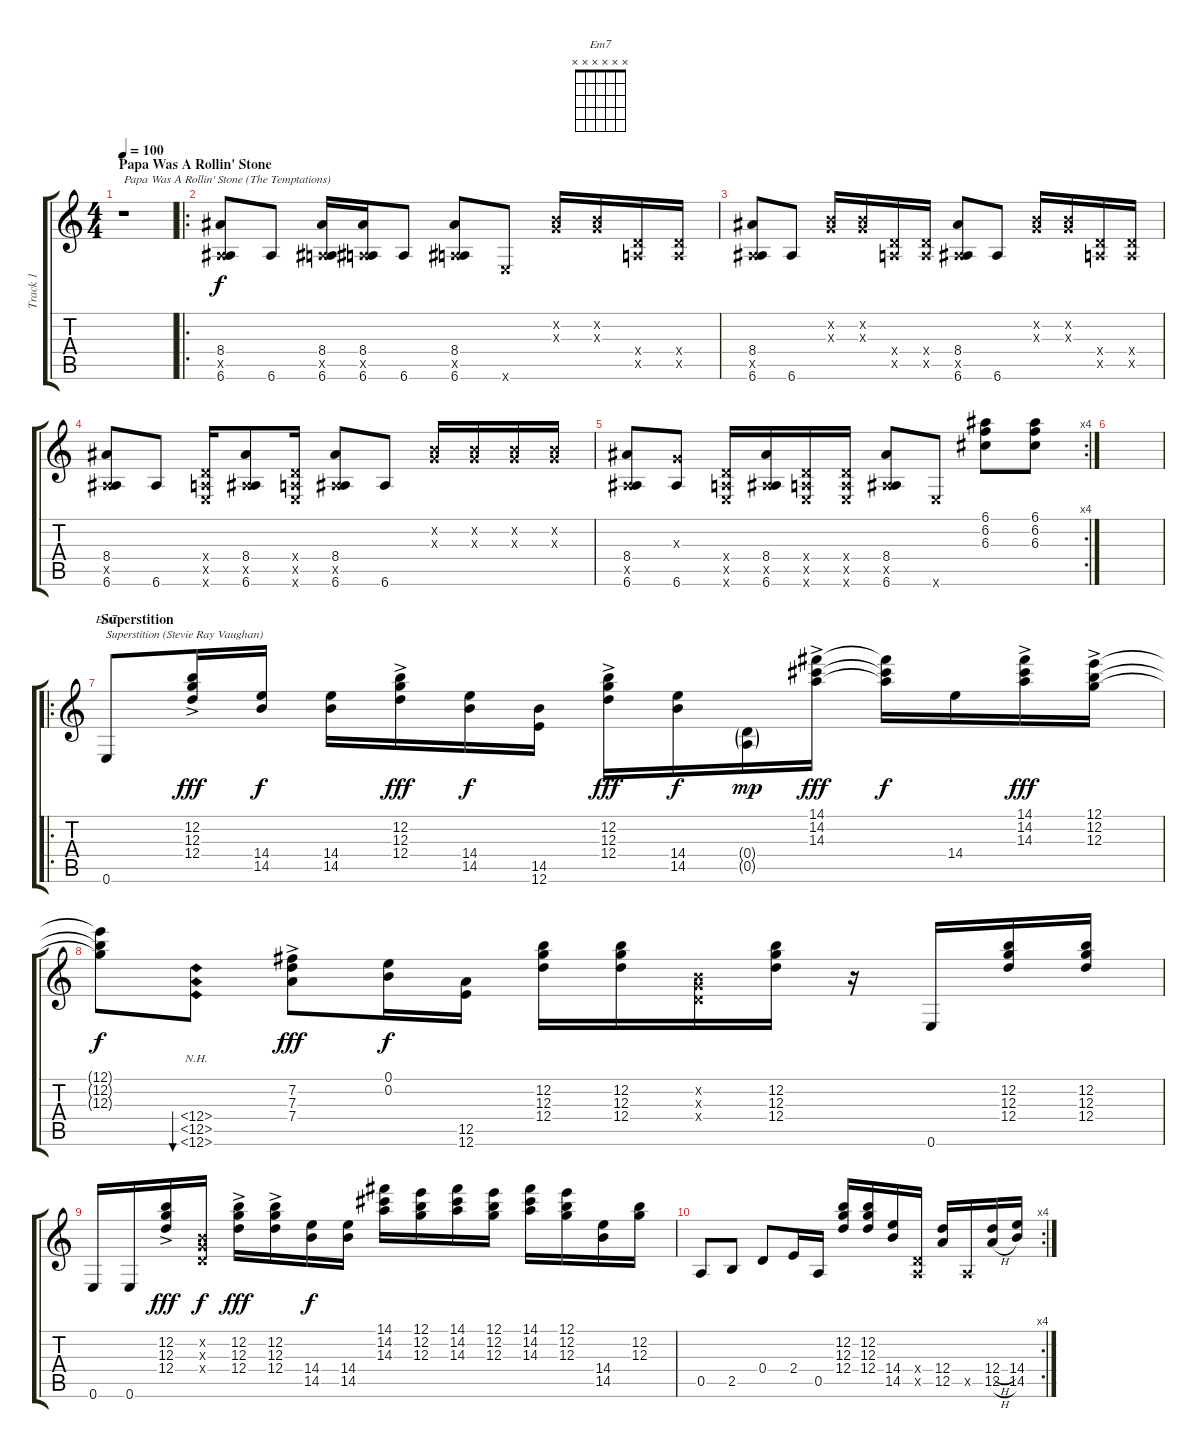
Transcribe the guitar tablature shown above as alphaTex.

\track ("Track 1" "Track 1") {instrument electricguitarjazz}
\staff {score tabs}
\tuning (E4 B3 G3 D3 A2 E2) {hide}
\chord ("Em7" x x x x x x) {firstfret 0}
\ts (4 4)
\section ("" "Papa Was A Rollin' Stone")
\tempo 100
\clef g2
\ks c
r.1{txt "Papa Was A Rollin' Stone (The Temptations)" dy f} |
\ro
(8.4 0.5{x} 6.6).8 6.6.8 (8.4 0.5{x} 6.6).16 (8.4 0.5{x} 6.6).16 6.6.8 (8.4 0.5{x} 6.6).8 0.6{x}.8 (0.2{x} 0.3{x}).16 (0.2{x} 0.3{x}).16 (0.4{x} 0.5{x}).16 (0.4{x} 0.5{x}).16 |
(8.4 0.5{x} 6.6).8 6.6.8 (0.2{x} 0.3{x}).16 (0.2{x} 0.3{x}).16 (0.4{x} 0.5{x}).16 (0.4{x} 0.5{x}).16 (8.4 0.5{x} 6.6).8 6.6.8 (0.2{x} 0.3{x}).16 (0.2{x} 0.3{x}).16 (0.4{x} 0.5{x}).16 (0.4{x} 0.5{x}).16 |
(8.4 0.5{x} 6.6).8 6.6.8 (0.4{x} 0.5{x} 0.6{x}).16 (8.4 0.5{x} 6.6).8 (0.4{x} 0.5{x} 0.6{x}).16 (8.4 0.5{x} 6.6).8 6.6.8 (0.2{x} 0.3{x}).16 (0.2{x} 0.3{x}).16 (0.2{x} 0.3{x}).16 (0.2{x} 0.3{x}).16 |
\rc 4
(8.4 0.5{x} 6.6).8 (0.3{x} 6.6).8 (0.4{x} 0.5{x} 0.6{x}).16 (8.4 0.5{x} 6.6).16 (0.4{x} 0.5{x} 0.6{x}).16 (0.4{x} 0.5{x} 0.6{x}).16 (8.4 0.5{x} 6.6).8 0.6{x}.8 (6.1 6.2 6.3).8 (6.1 6.2 6.3).8 |
|
\ro
\section ("" "Superstition")
0.6.8{ch "Em7" txt "Superstition (Stevie Ray Vaughan)"} (12.2{ac} 12.3{ac} 12.4{ac}).16{dy fff} (14.4 14.5).16{dy f} (14.4 14.5).16 (12.2{ac} 12.3{ac} 12.4{ac}).16{dy fff} (14.4 14.5).16{dy f} (14.5 12.6).16 (12.2{ac} 12.3{ac} 12.4{ac}).16{dy fff} (14.4 14.5).16{dy f} (0.4{g} 0.5{g}).16{dy mp} (14.1{ac} 14.2{ac} 14.3{ac}).16{dy fff} (14.1{t} 14.2{t} 14.3{t}).16{dy f} 14.4.16 (14.1{ac} 14.2{ac} 14.3{ac}).16{dy fff} (12.1{ac} 12.2{ac} 12.3{ac}).16 |
(12.1{t} 12.2{t} 12.3{t}).8{dy f} (12.4{nh} 12.5{nh} 0.6{nh}).8{bu 240} (7.2{ac} 7.3{ac} 7.4{ac}).8{dy fff} (0.1 0.2).16{dy f} (12.5 12.6).16 (12.2 12.3 12.4).16 (12.2 12.3 12.4).16 (0.2{x} 0.3{x} 0.4{x}).16 (12.2 12.3 12.4).16 r.16 0.6.16 (12.2 12.3 12.4).16 (12.2 12.3 12.4).16 |
0.6.16 0.6.16 (12.2{ac} 12.3{ac} 12.4{ac}).16{dy fff} (0.2{x} 0.3{x} 0.4{x}).16{dy f} (12.2{ac} 12.3{ac} 12.4{ac}).16{dy fff} (12.2{ac} 12.3{ac} 12.4{ac}).16 (14.4 14.5).16{dy f} (14.4 14.5).16 (14.1 14.2 14.3).16 (12.1 12.2 12.3).16 (14.1 14.2 14.3).16 (12.1 12.2 12.3).16 (14.1 14.2 14.3).16 (12.1 12.2 12.3).16 (14.4 14.5).16 (12.2 12.3).16 |
\rc 4
0.5.8 2.5.8 0.4.8 2.4.16 0.5.16 (12.2 12.3 12.4).16 (12.2 12.3 12.4).16 (14.4 14.5).16 (0.4{x} 0.5{x}).16 (12.4 12.5).16 0.5{x}.16 (12.4{h} 12.5{h}).16 (14.4 14.5).16
